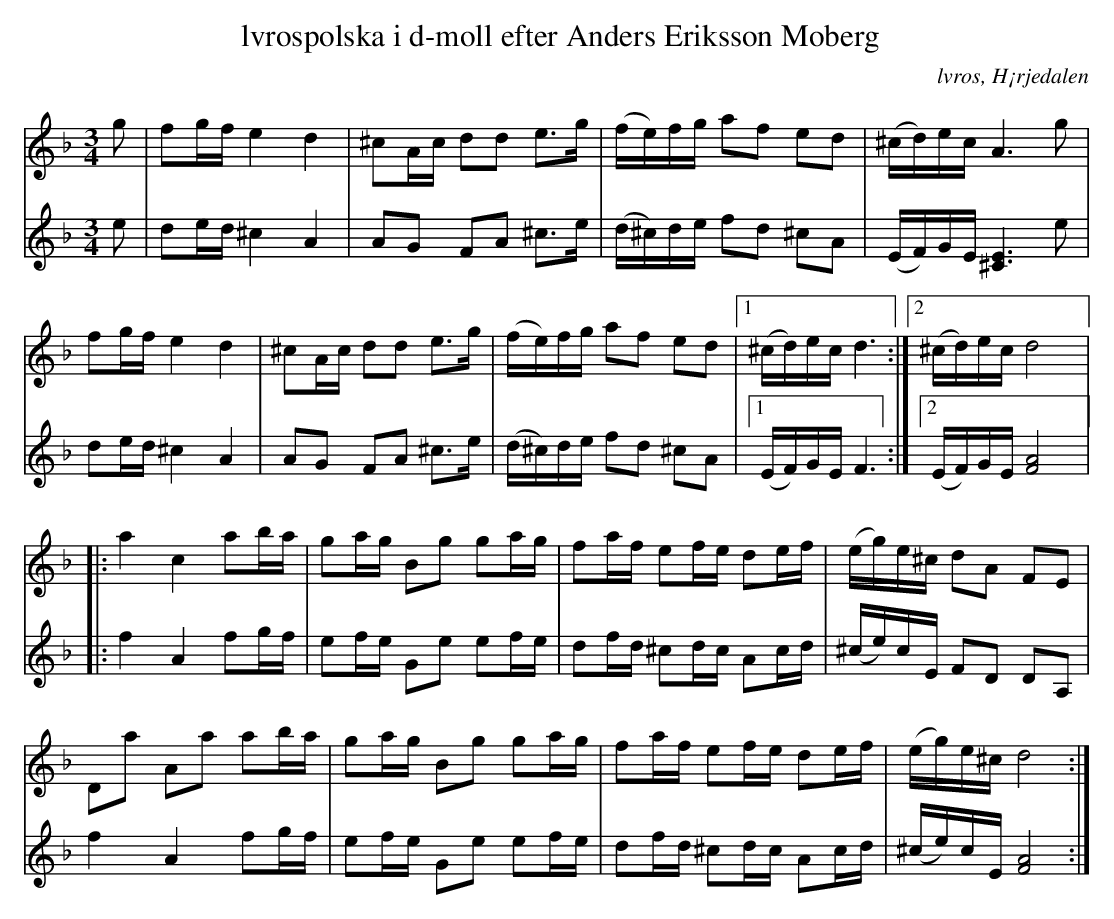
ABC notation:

X:1
T: lvrospolska i d-moll efter Anders Eriksson Moberg
O: lvros, H¡rjedalen
M:3/4
L:1/8
K:Dm
V:1
g|fg/f/ e2 d2|^cA/c/ dd e>g|(f/e/)f/g/ af ed|(^c/d/)e/c/ A3 g|!
fg/f/ e2 d2|^cA/c/ dd e>g|(f/e/)f/g/ af ed|[1(^c/d/)e/c/ d3:|[2(^c/d/)e/c/ d4|:!
a2 c2 ab/a/|ga/g/ Bg ga/g/|fa/f/ ef/e/ de/f/|(e/g/)e/^c/ dA FE|!
Da Aa ab/a/|ga/g/ Bg ga/g/|fa/f/ ef/e/ de/f/|(e/g/)e/^c/ d4:|]
V:2
e|de/d/ ^c2 A2|AG FA ^c>e|(d/^c/)d/e/ fd ^cA|(E/F/)G/E/ [^C3E3] e|!
de/d/ ^c2 A2|AG FA ^c>e|(d/^c/)d/e/ fd ^cA|[1(E/F/)G/E/ F3:|[2(E/F/)G/E/ [F4A4]|:!
f2 A2 fg/f/|ef/e/ Ge ef/e/|df/d/ ^cd/c/ Ac/d/|(^c/e/)c/E/ FD DA,|!
f2 A2 fg/f/|ef/e/ Ge ef/e/|df/d/ ^cd/c/ Ac/d/|(^c/e/)c/E/ [F4A4]:|]!
